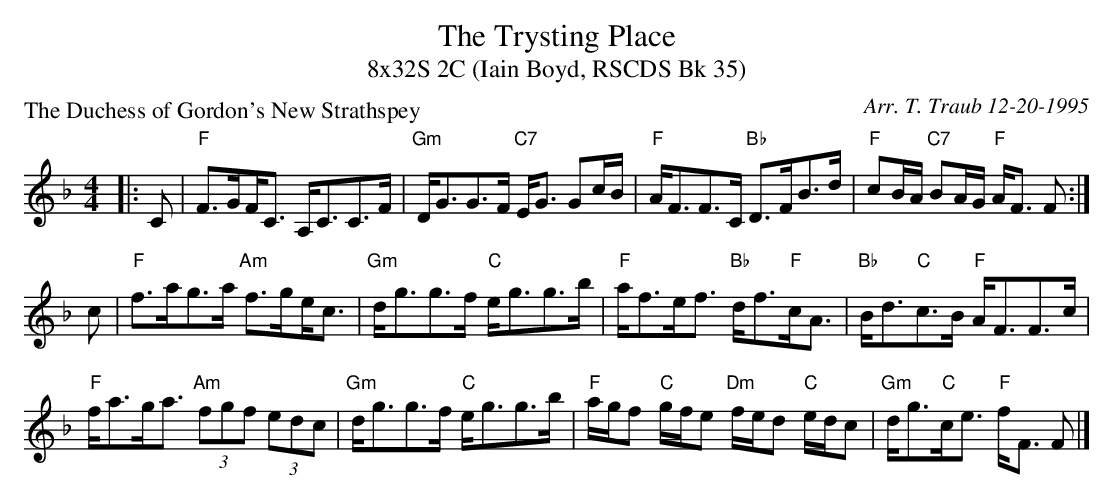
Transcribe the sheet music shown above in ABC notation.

X:1
T: The Trysting Place
T: 8x32S 2C (Iain Boyd, RSCDS Bk 35)
P: The Duchess of Gordon's New Strathspey
C: Arr. T. Traub 12-20-1995
K: F
M: 4/4
L: 1/8
|: C|"F"F>G!beambr1!F<C A,<CC>F|"Gm"D<GG>F "C7"E<G Gc/B/|"F"A<FF>C "Bb"D>FB>d|"F"cB/A/ "C7"BA/G/ "F"A<F F :|
c|"F"f>ag>a "Am"f>g!beambr1!e<c|"Gm"d<gg>f "C"e<gg>b|"F"a<fe<f "Bb"d<f"F"c<A|"Bb"B<d"C"c>B "F"A<FF>c|
"F"f<ag<a "Am"(3fgf (3edc|"Gm"d<gg>f "C"e<gg>b|"F"a/g/f "C"g/f/e "Dm"f/e/d "C"e/d/c|"Gm"d<g"C"c<e "F"f<F F |]
